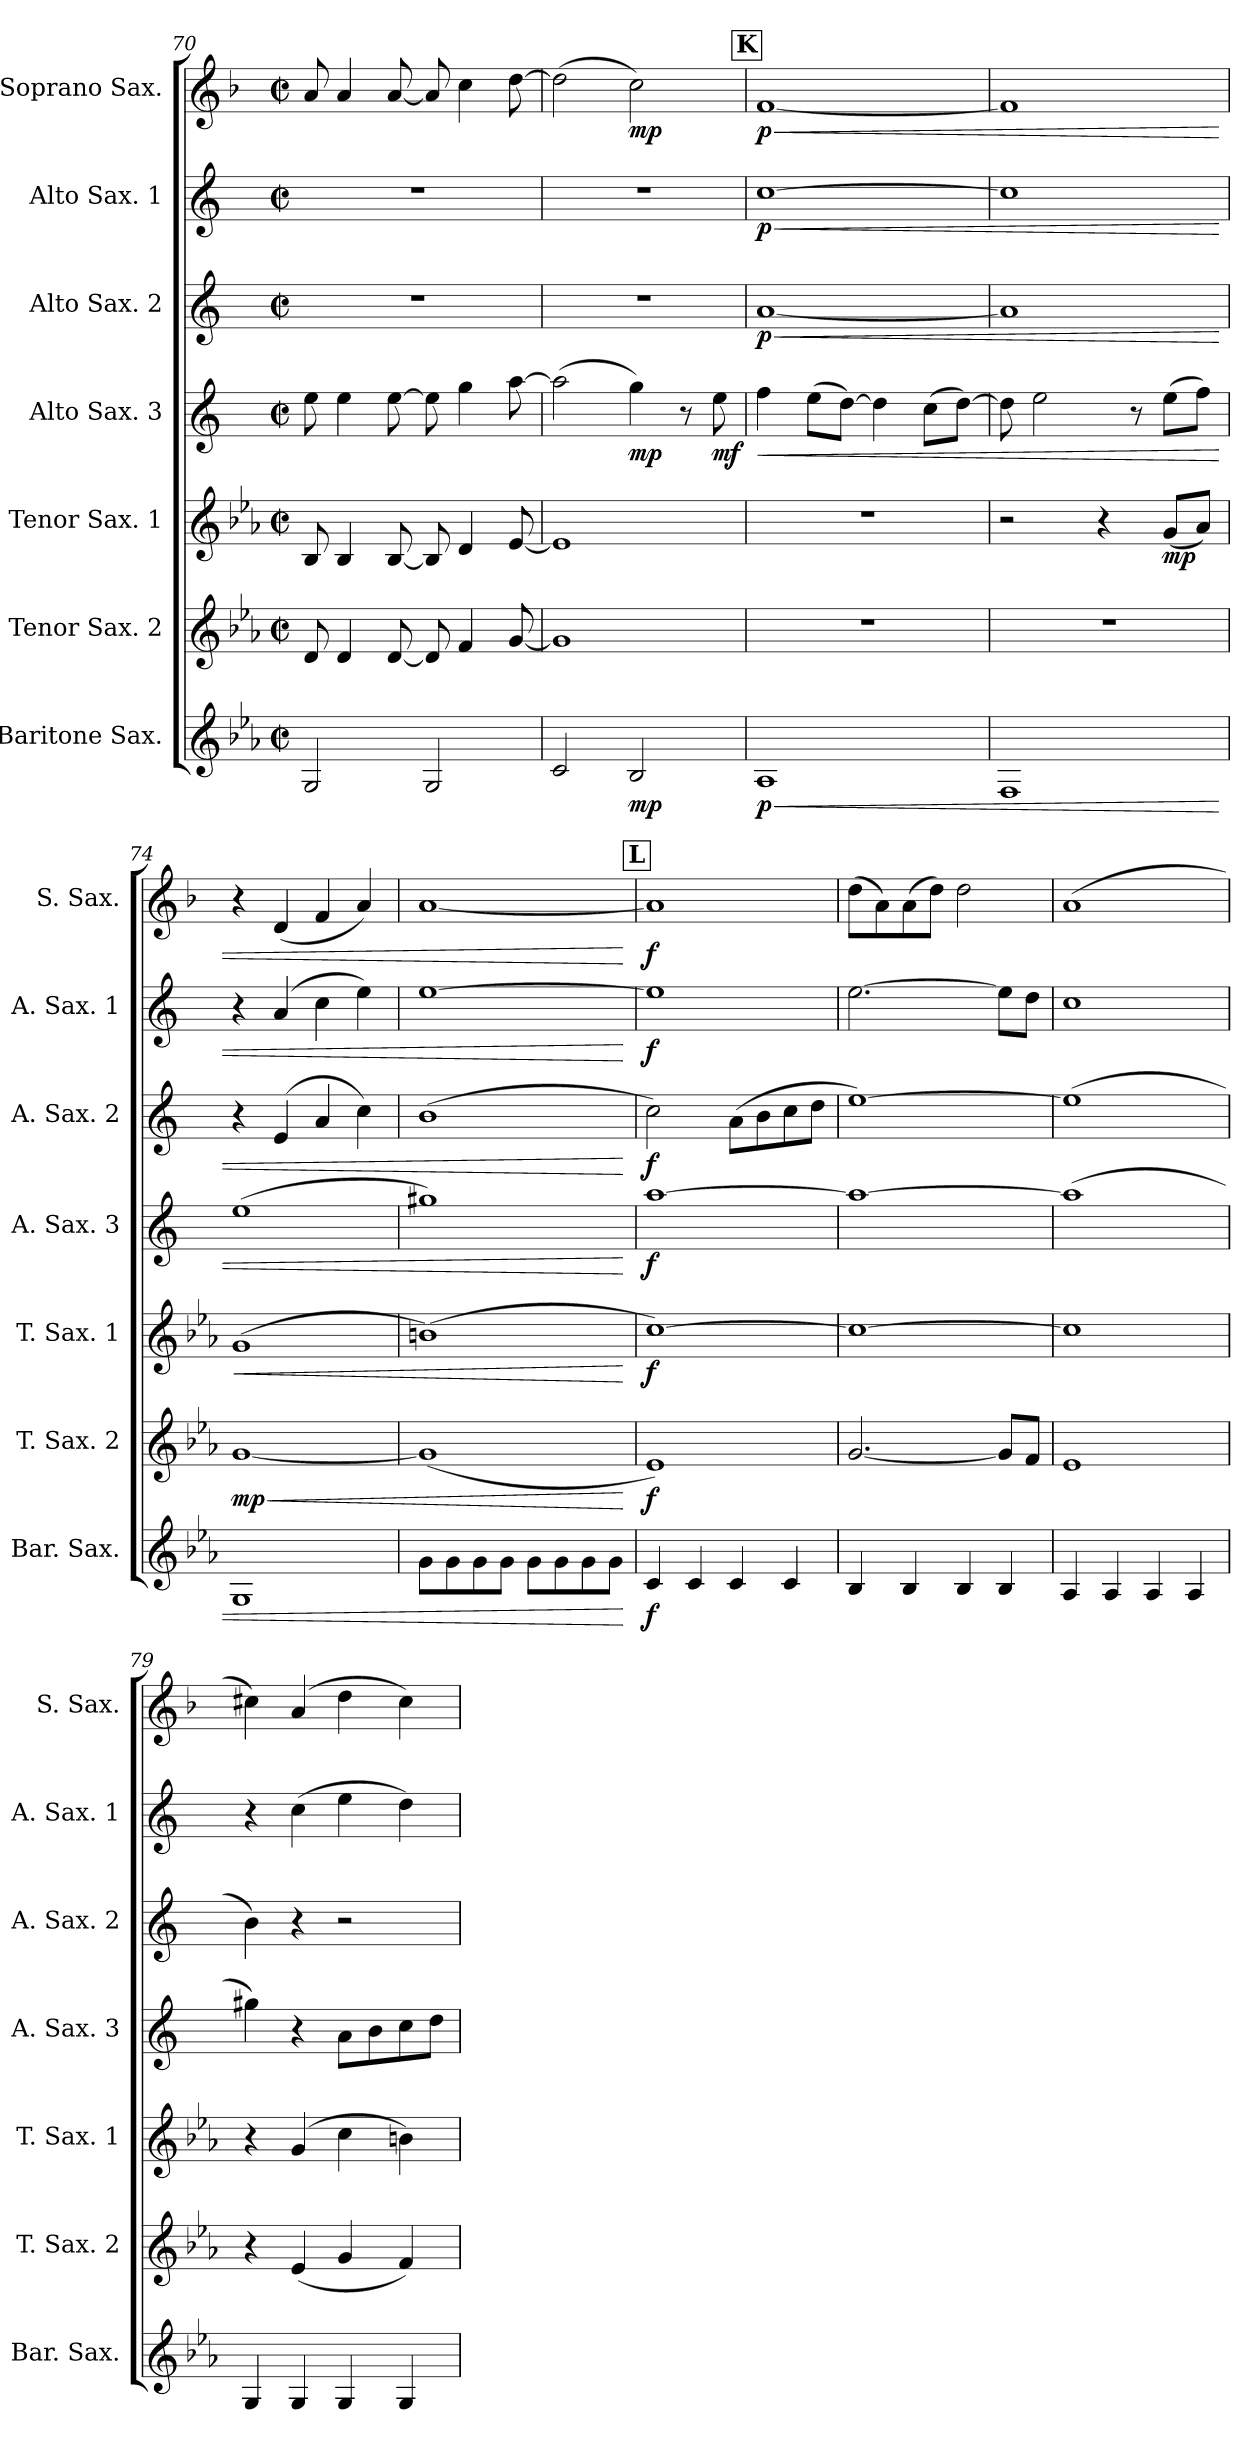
**kern	**dynam	**kern	**dynam	**kern	**dynam	**kern	**dynam	**kern	**dynam	**kern	**dynam	**kern	**dynam
*part7	*part7	*part6	*part6	*part5	*part5	*part4	*part4	*part3	*part3	*part2	*part2	*part1	*part1
*staff7	*staff7	*staff6	*staff6	*staff5	*staff5	*staff4	*staff4	*staff3	*staff3	*staff2	*staff2	*staff1	*staff1
*I"Baritone Sax.	*	*I"Tenor Sax. 2	*	*I"Tenor Sax. 1	*	*I"Alto Sax. 3	*	*I"Alto Sax. 2	*	*I"Alto Sax. 1	*	*I"Soprano Sax.	*
*I'Bar. Sax.	*	*I'T. Sax. 2	*	*I'T. Sax. 1	*	*I'A. Sax. 3	*	*I'A. Sax. 2	*	*I'A. Sax. 1	*	*I'S. Sax.	*
*clefG2	*	*clefG2	*	*clefG2	*	*clefG2	*	*clefG2	*	*clefG2	*	*clefG2	*
*ITrd12c21	*	*ITrd8c14	*	*ITrd8c14	*	*ITrd5c9	*	*ITrd5c9	*	*ITrd5c9	*	*ITrd1c2	*
*k[b-e-a-]	*	*k[b-e-a-]	*	*k[b-e-a-]	*	*k[b-e-a-]	*	*k[b-e-a-]	*	*k[b-e-a-]	*	*k[b-e-a-]	*
*M2/2	*	*M2/2	*	*M2/2	*	*M2/2	*	*M2/2	*	*M2/2	*	*M2/2	*
*met(c|)	*	*met(c|)	*	*met(c|)	*	*met(c|)	*	*met(c|)	*	*met(c|)	*	*met(c|)	*
=70	=70	=70	=70	=70	=70	=70	=70	=70	=70	=70	=70	=70	=70
2GG/	.	8D/	.	8BB-/	.	8g\	.	1r	.	1r	.	8g/	.
.	.	4D/	.	4BB-/	.	4g\	.	.	.	.	.	4g/	.
.	.	[8D/	.	[8BB-/	.	[8g\	.	.	.	.	.	[8g/	.
2GG/	.	8D/]	.	8BB-/]	.	8g\]	.	.	.	.	.	8g/]	.
.	.	4F/	.	4D/	.	4b-\	.	.	.	.	.	4b-\	.
.	.	[8G/	.	[8E-/	.	[8cc\	.	.	.	.	.	[8cc\	.
=71	=71	=71	=71	=71	=71	=71	=71	=71	=71	=71	=71	=71	=71
2C/	.	1G]	.	1E-]	.	(2cc\]	.	1r	.	1r	.	(2cc\]	.
!	!LO:DY:b	!	!	!	!	!	!LO:DY:b	!	!	!	!	!	!LO:DY:b
2BB-/	mp	.	.	.	.	4b-\)	mp	.	.	.	.	2b-\)	mp
.	.	.	.	.	.	8r	.	.	.	.	.	.	.
!	!	!	!	!	!	!	!LO:DY:b	!	!	!	!	!	!
.	.	.	.	.	.	8g\	mf	.	.	.	.	.	.
!!LO:REH:place=s1:a:B:fs=14:t=K
=72	=72	=72	=72	=72	=72	=72	=72	=72	=72	=72	=72	=72	=72
!	!LO:HP:b	!	!	!	!	!	!LO:HP:b	!	!LO:HP:b	!	!LO:HP:b	!	!LO:HP:b
!	!LO:DY:n=1:b	!	!	!	!	!	!	!	!LO:DY:n=1:b	!	!LO:DY:n=1:b	!	!LO:DY:n=1:b
1AA-	< p	1r	.	1r	.	4a-\	<	[1c	< p	[1e-	< p	[1e-	< p
.	.	.	.	.	.	(8g\L	.	.	.	.	.	.	.
.	.	.	.	.	.	[8f\J)	.	.	.	.	.	.	.
.	.	.	.	.	.	4f\]	.	.	.	.	.	.	.
.	.	.	.	.	.	(8e-\L	.	.	.	.	.	.	.
.	.	.	.	.	.	[8f\J)	.	.	.	.	.	.	.
=73	=73	=73	=73	=73	=73	=73	=73	=73	=73	=73	=73	=73	=73
1FF	.	1r	.	2r	.	8f\]	.	1c]	.	1e-]	.	1e-]	.
.	.	.	.	.	.	2g\	.	.	.	.	.	.	.
.	.	.	.	4r	.	.	.	.	.	.	.	.	.
.	.	.	.	.	.	8r	.	.	.	.	.	.	.
!	!	!	!	!	!LO:DY:b	!	!	!	!	!	!	!	!
.	.	.	.	(8G/L	mp	(8g\L	.	.	.	.	.	.	.
.	.	.	.	8A-/J)	.	8a-\J)	.	.	.	.	.	.	.
=74	=74	=74	=74	=74	=74	=74	=74	=74	=74	=74	=74	=74	=74
!	!	!	!LO:HP:b	!	!LO:HP:b	!	!	!	!	!	!	!	!
!	!	!	!LO:DY:n=1:b	!	!	!	!	!	!	!	!	!	!
1GG	.	[1G	< mp	(1G	<	(1g	.	4r	.	4r	.	4r	.
.	.	.	.	.	.	.	.	(4G/	.	(4c/	.	(4c/	.
.	.	.	.	.	.	.	.	4c/	.	4e-\	.	4e-/	.
.	.	.	.	.	.	.	.	4e-\)	.	4g\)	.	4g/)	.
=75	=75	=75	=75	=75	=75	=75	=75	=75	=75	=75	=75	=75	=75
8G\L	.	(1G]	.	(1Bn)	.	1bn)	.	(1d	.	[1g	.	[1g	.
8G\	.	.	.	.	.	.	.	.	.	.	.	.	.
8G\	.	.	.	.	.	.	.	.	.	.	.	.	.
8G\J	.	.	.	.	.	.	.	.	.	.	.	.	.
8G\L	.	.	.	.	.	.	.	.	.	.	.	.	.
8G\	.	.	.	.	.	.	.	.	.	.	.	.	.
8G\	.	.	.	.	.	.	.	.	.	.	.	.	.
8G\J	.	.	.	.	.	.	.	.	.	.	.	.	.
.	[	.	[	.	[	.	[	.	[	.	[	.	[
!!LO:PB:g=z
!!LO:REH:place=s1:a:B:fs=14:t=L
=76	=76	=76	=76	=76	=76	=76	=76	=76	=76	=76	=76	=76	=76
!	!LO:DY:b	!	!LO:DY:b	!	!LO:DY:b	!	!LO:DY:b	!	!LO:DY:b	!	!LO:DY:b	!	!LO:DY:b
4C/	f	1E-)	f	[1c)	f	[1cc	f	2e-\)	f	1g]	f	1g]	f
4C/	.	.	.	.	.	.	.	.	.	.	.	.	.
4C/	.	.	.	.	.	.	.	(8c\L	.	.	.	.	.
.	.	.	.	.	.	.	.	8d\	.	.	.	.	.
4C/	.	.	.	.	.	.	.	8e-\	.	.	.	.	.
.	.	.	.	.	.	.	.	8f\J	.	.	.	.	.
=77	=77	=77	=77	=77	=77	=77	=77	=77	=77	=77	=77	=77	=77
4BB-/	.	[2.G/	.	1c_	.	1cc_	.	[1g)	.	[2.g\	.	(8cc\L	.
.	.	.	.	.	.	.	.	.	.	.	.	8g\)	.
4BB-/	.	.	.	.	.	.	.	.	.	.	.	(8g\	.
.	.	.	.	.	.	.	.	.	.	.	.	8cc\J)	.
4BB-/	.	.	.	.	.	.	.	.	.	.	.	2cc\	.
4BB-/	.	8G/L]	.	.	.	.	.	.	.	8g\L]	.	.	.
.	.	8F/J	.	.	.	.	.	.	.	8f\J	.	.	.
=78	=78	=78	=78	=78	=78	=78	=78	=78	=78	=78	=78	=78	=78
4AA-/	.	1E-	.	1c]	.	(1cc]	.	(1g]	.	1e-	.	(1g	.
4AA-/	.	.	.	.	.	.	.	.	.	.	.	.	.
4AA-/	.	.	.	.	.	.	.	.	.	.	.	.	.
4AA-/	.	.	.	.	.	.	.	.	.	.	.	.	.
=79	=79	=79	=79	=79	=79	=79	=79	=79	=79	=79	=79	=79	=79
4GG/	.	4r	.	4r	.	4bn\)	.	4d\)	.	4r	.	4bn\)	.
4GG/	.	(4E-/	.	(4G/	.	4r	.	4r	.	(4e-\	.	(4g/	.
4GG/	.	4G/	.	4c\	.	8c\L	.	2r	.	4g\	.	4cc\	.
.	.	.	.	.	.	8d\	.	.	.	.	.	.	.
4GG/	.	4F/)	.	4Bn\)	.	8e-\	.	.	.	4f\)	.	4b\)	.
.	.	.	.	.	.	8f\J	.	.	.	.	.	.	.
=	=	=	=	=	=	=	=	=	=	=	=	=	=
*-	*-	*-	*-	*-	*-	*-	*-	*-	*-	*-	*-	*-	*-
